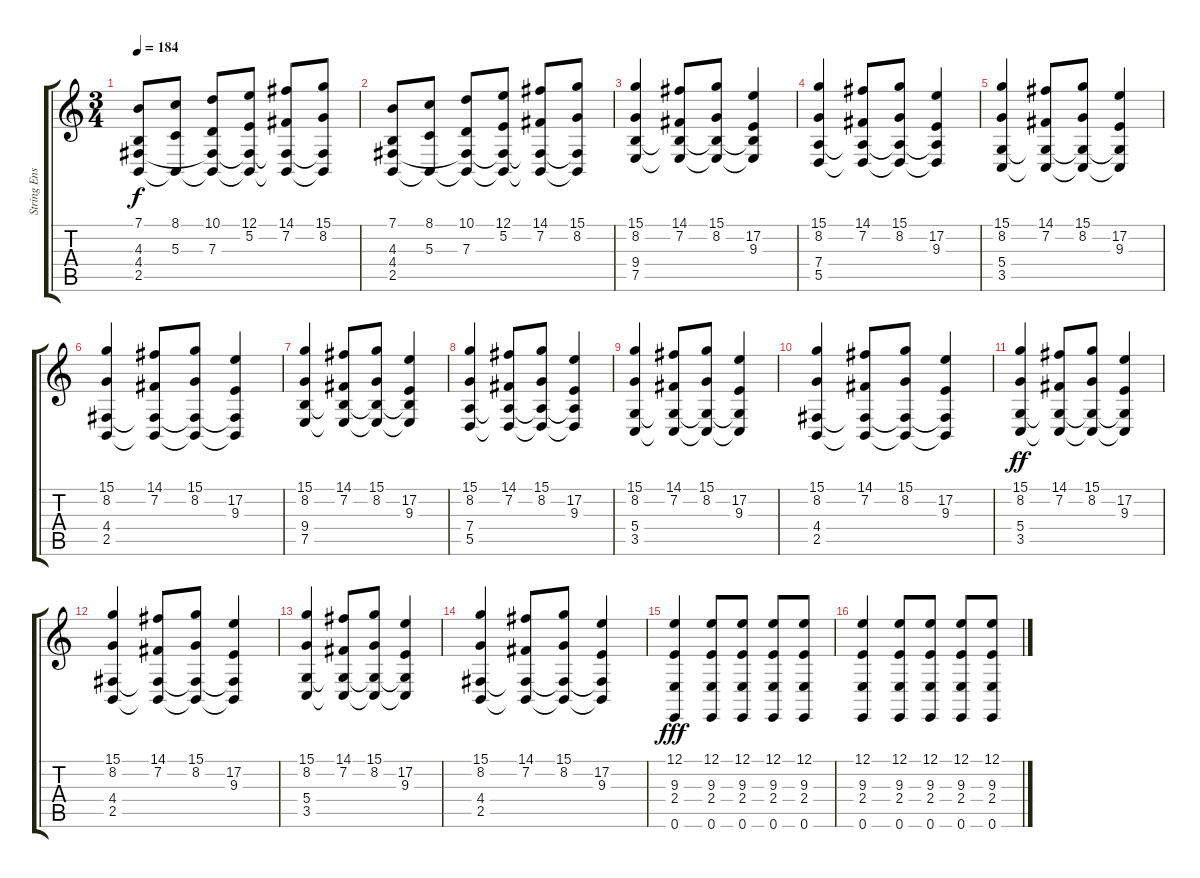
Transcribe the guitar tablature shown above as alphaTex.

\track ("String Ensemble" "String Ens") {instrument stringensemble1}
\staff {score tabs}
\tuning (E4 B3 G3 D3 A2 E2) {hide}
\ts (3 4)
\tempo 184
\clef g2
\ks c
(7.1 4.3 4.4 2.5).8{dy f} (8.1 5.3 2.5{t}).8 (10.1 7.3 4.4{t} 2.5{t}).8 (12.1 5.2 4.4{t} 2.5{t}).8 (14.1 7.2 4.4{t} 2.5{t}).8 (15.1 8.2 4.4{t} 2.5{t}).8 |
(7.1 4.3 4.4 2.5).8 (8.1 5.3 2.5{t}).8 (10.1 7.3 4.4{t} 2.5{t}).8 (12.1 5.2 4.4{t} 2.5{t}).8 (14.1 7.2 4.4{t} 2.5{t}).8 (15.1 8.2 4.4{t} 2.5{t}).8 |
(15.1 8.2 9.4 7.5).4 (14.1 7.2 9.4{t} 7.5{t}).8 (15.1 8.2 9.4{t} 7.5{t}).8 (17.2 9.3 9.4{t} 7.5{t}).4 |
(15.1 8.2 7.4 5.5).4 (14.1 7.2 7.4{t} 5.5{t}).8 (15.1 8.2 7.4{t} 5.5{t}).8 (17.2 9.3 7.4{t} 5.5{t}).4 |
(15.1 8.2 5.4 3.5).4 (14.1 7.2 5.4{t} 3.5{t}).8 (15.1 8.2 5.4{t} 3.5{t}).8 (17.2 9.3 5.4{t} 3.5{t}).4 |
(15.1 8.2 4.4 2.5).4 (14.1 7.2 4.4{t} 2.5{t}).8 (15.1 8.2 4.4{t} 2.5{t}).8 (17.2 9.3 4.4{t} 2.5{t}).4 |
(15.1 8.2 9.4 7.5).4 (14.1 7.2 9.4{t} 7.5{t}).8 (15.1 8.2 9.4{t} 7.5{t}).8 (17.2 9.3 9.4{t} 7.5{t}).4 |
(15.1 8.2 7.4 5.5).4 (14.1 7.2 7.4{t} 5.5{t}).8 (15.1 8.2 7.4{t} 5.5{t}).8 (17.2 9.3 7.4{t} 5.5{t}).4 |
(15.1 8.2 5.4 3.5).4 (14.1 7.2 5.4{t} 3.5{t}).8 (15.1 8.2 5.4{t} 3.5{t}).8 (17.2 9.3 5.4{t} 3.5{t}).4 |
(15.1 8.2 4.4 2.5).4 (14.1 7.2 4.4{t} 2.5{t}).8 (15.1 8.2 4.4{t} 2.5{t}).8 (17.2 9.3 4.4{t} 2.5{t}).4 |
(15.1 8.2 5.4 3.5).4{dy ff} (14.1 7.2 5.4{t} 3.5{t}).8 (15.1 8.2 5.4{t} 3.5{t}).8 (17.2 9.3 5.4{t} 3.5{t}).4 |
(15.1 8.2 4.4 2.5).4 (14.1 7.2 4.4{t} 2.5{t}).8 (15.1 8.2 4.4{t} 2.5{t}).8 (17.2 9.3 4.4{t} 2.5{t}).4 |
(15.1 8.2 5.4 3.5).4 (14.1 7.2 5.4{t} 3.5{t}).8 (15.1 8.2 5.4{t} 3.5{t}).8 (17.2 9.3 5.4{t} 3.5{t}).4 |
(15.1 8.2 4.4 2.5).4 (14.1 7.2 4.4{t} 2.5{t}).8 (15.1 8.2 4.4{t} 2.5{t}).8 (17.2 9.3 4.4{t} 2.5{t}).4 |
(12.1 9.3 2.4 0.6).4{dy fff} (12.1 9.3 2.4 0.6).8 (12.1 9.3 2.4 0.6).8 (12.1 9.3 2.4 0.6).8 (12.1 9.3 2.4 0.6).8 |
(12.1 9.3 2.4 0.6).4 (12.1 9.3 2.4 0.6).8 (12.1 9.3 2.4 0.6).8 (12.1 9.3 2.4 0.6).8 (12.1 9.3 2.4 0.6).8
